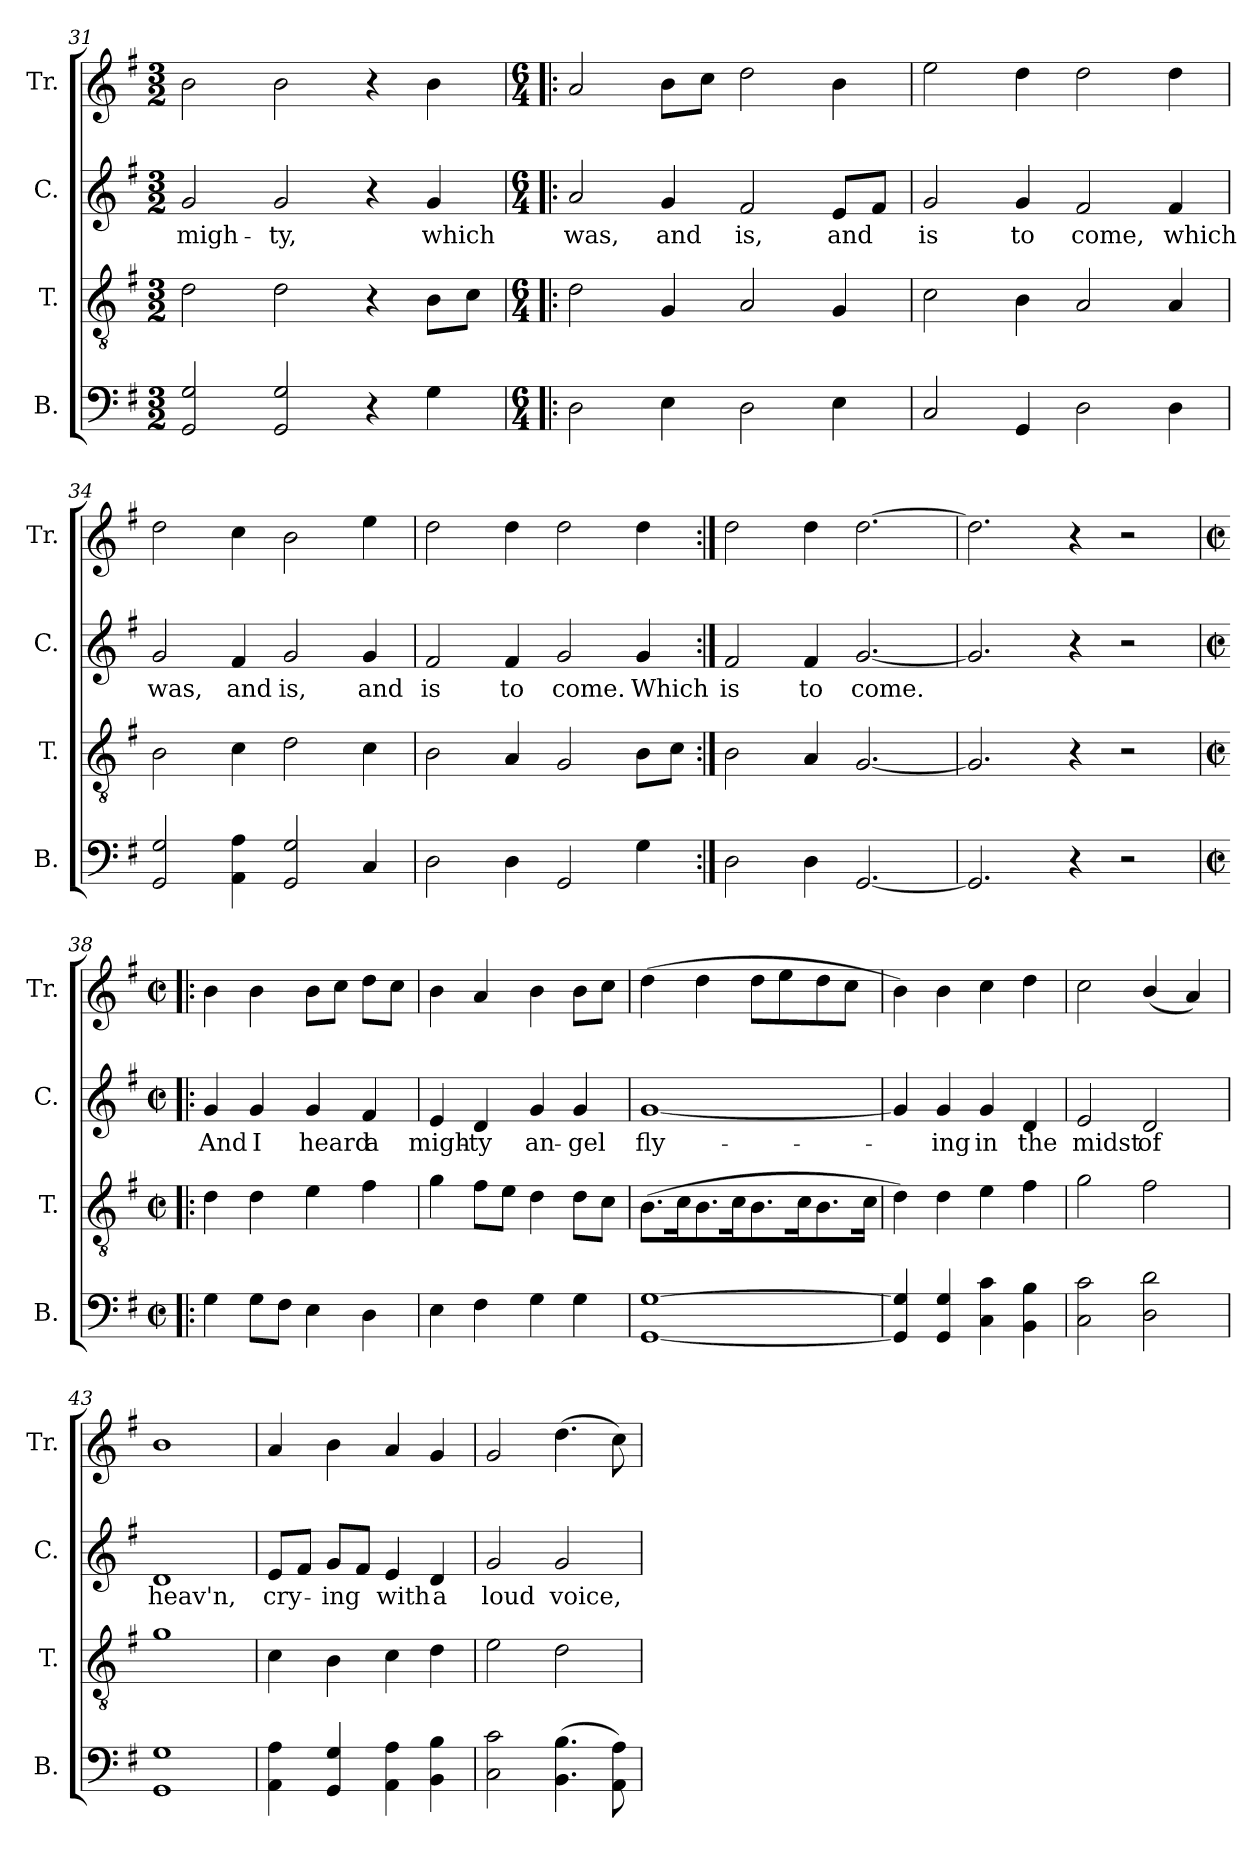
**kern	**kern	**kern	**text	**kern
*part4	*part3	*part2	*part2	*part1
*staff4	*staff3	*staff2	*staff2	*staff1
*I"B.	*I"T.	*I"C.	*	*I"Tr.
*I'B.	*I'T.	*I'C.	*	*I'Tr.
*clefF4	*clefGv2	*clefG2	*	*clefG2
*k[f#]	*k[f#]	*k[f#]	*	*k[f#]
*M3/2	*M3/2	*M3/2	*	*M3/2
=31	=31	=31	=31	=31
2GG/ 2G/	2d\	2g/	-migh-	2b\
2GG/ 2G/	2d\	2g/	-ty,	2b\
4r	4r	4r	.	4r
4G\	8B\L	4g/	which	4b\
.	8c\J	.	.	.
!!LO:LB:g=z
=32!|:	=32!|:	=32!|:	=32!|:	=32!|:
*M6/4	*M6/4	*M6/4	*	*M6/4
2D\	2d\	2a/	was,	2a/
4E\	4G/	4g/	and	8b\L
.	.	.	.	8cc\J
2D\	2A/	2f#/	is,	2dd\
4E\	4G/	8e/L	and	4b\
.	.	8f#/J	.	.
=33	=33	=33	=33	=33
2C/	2c\	2g/	is	2ee\
4GG/	4B\	4g/	to	4dd\
2D\	2A/	2f#/	come,	2dd\
4D\	4A/	4f#/	which	4dd\
=34	=34	=34	=34	=34
2GG/ 2G/	2B\	2g/	was,	2dd\
4AA\ 4A\	4c\	4f#/	and	4cc\
2GG/ 2G/	2d\	2g/	is,	2b\
4C/	4c\	4g/	and	4ee\
=35	=35	=35	=35	=35
2D\	2B\	2f#/	is	2dd\
4D\	4A/	4f#/	to	4dd\
2GG/	2G/	2g/	come.	2dd\
4G\	8B\L	4g/	Which	4dd\
.	8c\J	.	.	.
=36:|!	=36:|!	=36:|!	=36:|!	=36:|!
2D\	2B\	2f#/	is	2dd\
4D\	4A/	4f#/	to	4dd\
[2.GG/	[2.G/	[2.g/	come.	[2.dd\
=37	=37	=37	=37	=37
2.GG/]	2.G/]	2.g/]	.	2.dd\]
4r	4r	4r	.	4r
2r	2r	2r	.	2r
!!LO:PB:g=z
=38!|:	=38!|:	=38!|:	=38!|:	=38!|:
*M2/2	*M2/2	*M2/2	*	*M2/2
*met(c|)	*met(c|)	*met(c|)	*	*met(c|)
4G\	4d\	4g/	And	4b\
8G\L	4d\	4g/	I	4b\
8F#\J	.	.	.	.
4E\	4e\	4g/	heard	8b\L
.	.	.	.	8cc\J
4D\	4f#\	4f#/	a	8dd\L
.	.	.	.	8cc\J
=39	=39	=39	=39	=39
4E\	4g\	4e/	migh-	4b\
4F#\	8f#\L	4d/	-ty	4a/
.	8e\J	.	.	.
4G\	4d\	4g/	an-	4b\
4G\	8d\L	4g/	-gel	8b\L
.	8c\J	.	.	8cc\J
=40	=40	=40	=40	=40
[1GG [1G	(8.B\L	[1g	fly-	(4dd\
.	16c\K	.	.	.
.	8.B\	.	.	4dd\
.	16c\K	.	.	.
.	8.B\	.	.	8dd\L
.	.	.	.	8ee\
.	16c\K	.	.	.
.	8.B\	.	.	8dd\
.	.	.	.	8cc\J
.	16c\Jk	.	.	.
=41	=41	=41	=41	=41
4GG/] 4G/]	4d\)	4g/]	.	4b\)
4GG/ 4G/	4d\	4g/	-ing	4b\
4C\ 4c\	4e\	4g/	in	4cc\
4BB\ 4B\	4f#\	4d/	the	4dd\
=42	=42	=42	=42	=42
2C\ 2c\	2g\	2e/	midst	2cc\
2D\ 2d\	2f#\	2d/	of	(4b/
.	.	.	.	4a/)
=43	=43	=43	=43	=43
1GG 1G	1g	1d	heav'n,	1b
=44	=44	=44	=44	=44
4AA\ 4A\	4c\	8e/L	cry-	4a/
.	.	8f#/J	.	.
4GG/ 4G/	4B\	8g/L	-ing	4b\
.	.	8f#/J	.	.
4AA\ 4A\	4c\	4e/	with	4a/
4BB\ 4B\	4d\	4d/	a	4g/
!!LO:LB:g=z
=45	=45	=45	=45	=45
2C\ 2c\	2e\	2g/	loud	2g/
(4.BB\ 4.B\	2d\	2g/	voice,	(4.dd\
8AA\ 8A\)	.	.	.	8cc\)
=	=	=	=	=
*-	*-	*-	*-	*-
